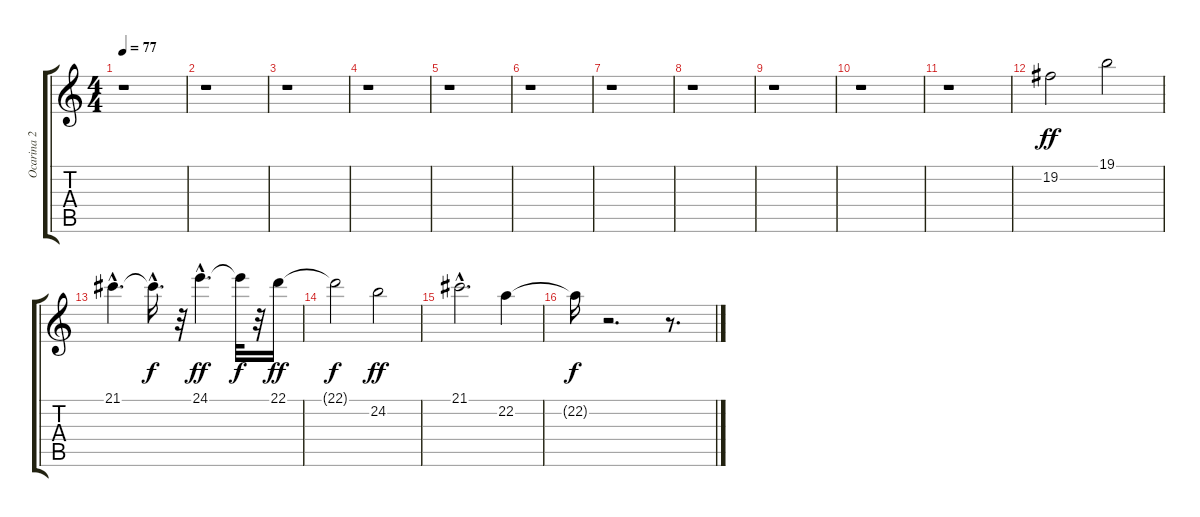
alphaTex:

\track ("Ocarina 2" "Ocarina 2") {instrument ocarina}
\staff {score tabs}
\tuning (E4 B3 G3 D3 A2 E2) {hide}
\ts (4 4)
\tempo 77
\tempo 78
\tempo 77
\clef g2
\ks c
r.1{dy ff instrument ocarina} |
r.1 |
r.1 |
r.1 |
r.1 |
r.1 |
r.1 |
r.1 |
r.1 |
r.1 |
r.1 |
19.2.2 19.1.2 |
21.1{hac}.4{d} 21.1{hac t}.16{d dy f} r.32 24.1{hac}.4{d dy ff} 24.1{t}.32{dy f} r.32 22.1.16{dy ff} |
22.1{t}.2{dy f} 24.2.2{dy ff} |
21.1{hac}.2{d} 22.2.4 |
22.2{t}.16{dy f} r.2{d} r.8{d}
